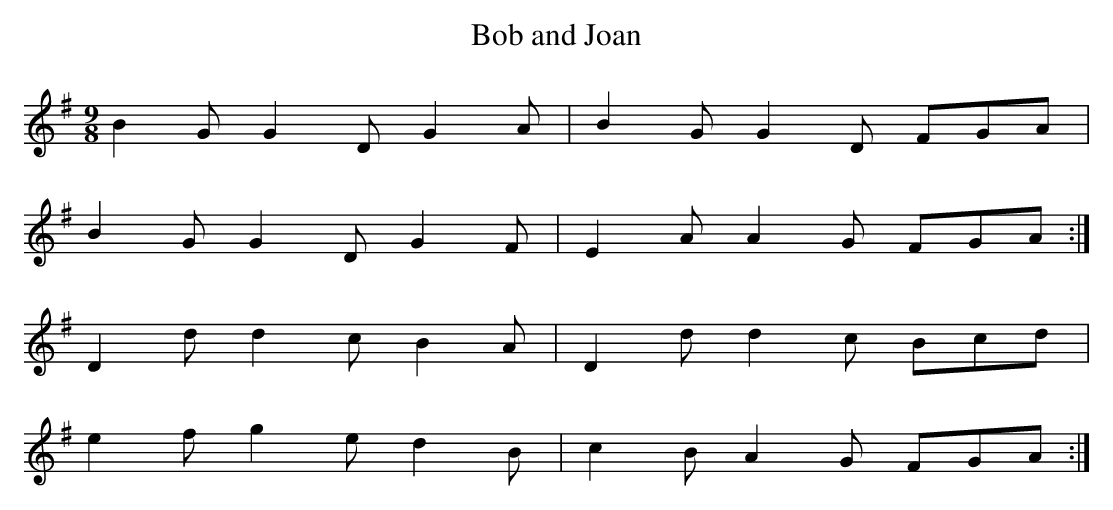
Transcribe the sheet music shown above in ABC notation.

X:1
T: Bob and Joan
L: 1/8
M: 9/8
K: G
B2G G2D G2A | B2G G2D FGA |
B2G G2D G2F | E2A A2G FGA :|
D2d d2c B2A | D2d d2c Bcd |
e2f g2e d2B | c2B A2G FGA :|
